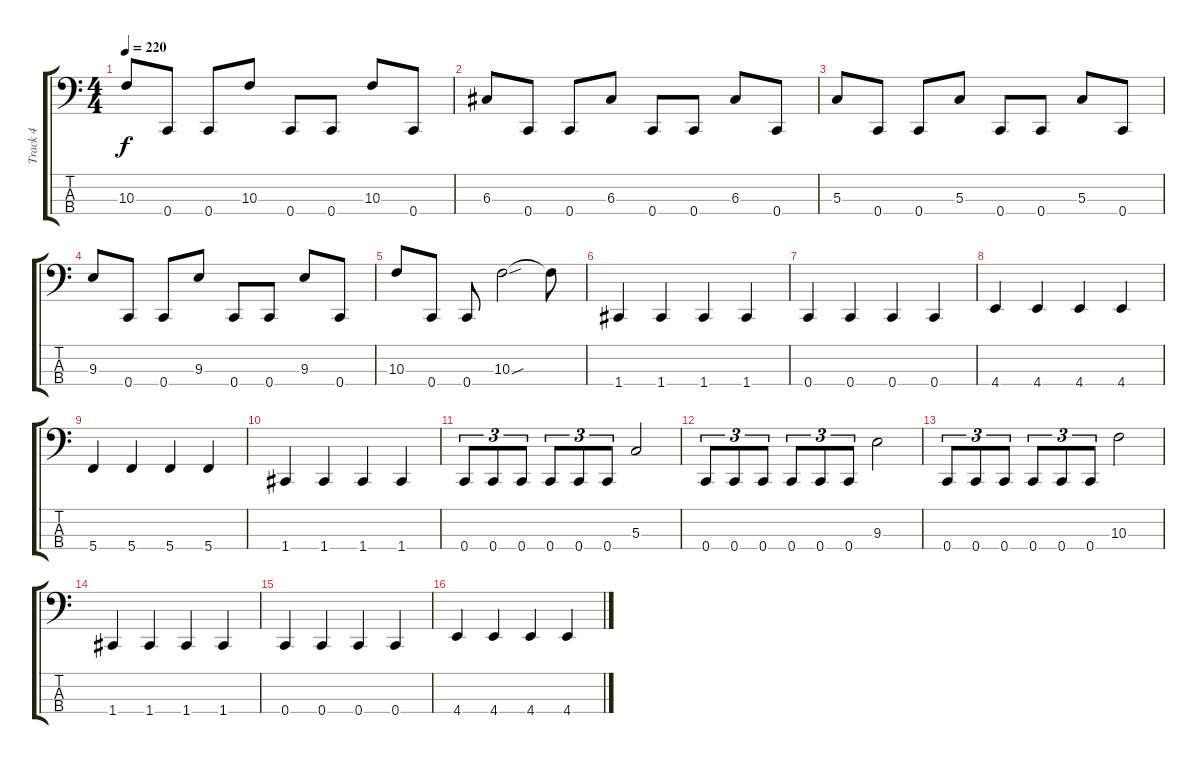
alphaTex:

\track ("Track 4" "Track 4") {instrument electricbassfinger}
\staff {score tabs}
\tuning (F2 C2 G1 C1) {hide}
\ts (4 4)
\tempo 220
\clef f4
\ks c
10.3.8{dy f} 0.4.8 0.4.8 10.3.8 0.4.8 0.4.8 10.3.8 0.4.8 |
6.3.8 0.4.8 0.4.8 6.3.8 0.4.8 0.4.8 6.3.8 0.4.8 |
5.3.8 0.4.8 0.4.8 5.3.8 0.4.8 0.4.8 5.3.8 0.4.8 |
9.3.8 0.4.8 0.4.8 9.3.8 0.4.8 0.4.8 9.3.8 0.4.8 |
10.3.8 0.4.8 0.4.8 10.3{sou}.2 10.3{t}.8 |
1.4.4 1.4.4 1.4.4 1.4.4 |
0.4.4 0.4.4 0.4.4 0.4.4 |
4.4.4 4.4.4 4.4.4 4.4.4 |
5.4.4 5.4.4 5.4.4 5.4.4 |
1.4.4 1.4.4 1.4.4 1.4.4 |
0.4.8{tu (3 2)} 0.4.8{tu (3 2)} 0.4.8{tu (3 2)} 0.4.8{tu (3 2)} 0.4.8{tu (3 2)} 0.4.8{tu (3 2)} 5.3.2 |
0.4.8{tu (3 2)} 0.4.8{tu (3 2)} 0.4.8{tu (3 2)} 0.4.8{tu (3 2)} 0.4.8{tu (3 2)} 0.4.8{tu (3 2)} 9.3.2 |
0.4.8{tu (3 2)} 0.4.8{tu (3 2)} 0.4.8{tu (3 2)} 0.4.8{tu (3 2)} 0.4.8{tu (3 2)} 0.4.8{tu (3 2)} 10.3.2 |
1.4.4 1.4.4 1.4.4 1.4.4 |
0.4.4 0.4.4 0.4.4 0.4.4 |
4.4.4 4.4.4 4.4.4 4.4.4
